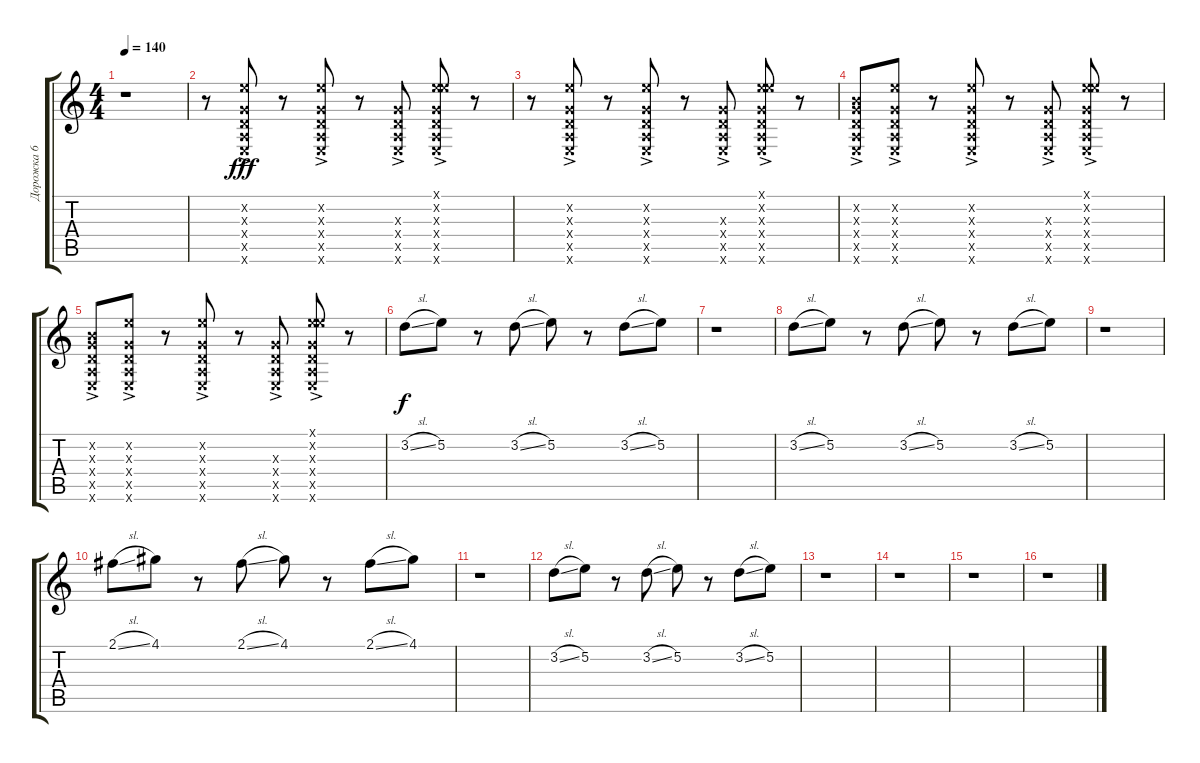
\track ("Дорожка 6" "Дорожка 6") {instrument overdrivenguitar}
\staff {score tabs}
\tuning (E4 B3 G3 D3 A2 E2) {hide}
\ts (4 4)
\tempo 140
\clef g2
\ks c
r.1{dy fff instrument overdrivenguitar} |
r.8 (5.2{ac x} 0.3{ac x} 0.4{ac x} 0.5{ac x} 0.6{ac x}).8 r.8 (5.2{ac x} 0.3{ac x} 0.4{ac x} 0.5{ac x} 0.6{ac x}).8 r.8 (0.3{ac x} 0.4{ac x} 0.5{ac x} 0.6{ac x}).8 (0.1{ac x} 5.2{ac x} 0.3{ac x} 0.4{ac x} 0.5{ac x} 0.6{ac x}).8 r.8 |
r.8 (5.2{ac x} 0.3{ac x} 0.4{ac x} 0.5{ac x} 0.6{ac x}).8 r.8 (5.2{ac x} 0.3{ac x} 0.4{ac x} 0.5{ac x} 0.6{ac x}).8 r.8 (0.3{ac x} 0.4{ac x} 0.5{ac x} 0.6{ac x}).8 (0.1{ac x} 5.2{ac x} 0.3{ac x} 0.4{ac x} 0.5{ac x} 0.6{ac x}).8 r.8 |
(0.2{ac x} 0.3{ac x} 0.4{ac x} 0.5{ac x} 0.6{ac x}).8 (5.2{ac x} 0.3{ac x} 0.4{ac x} 0.5{ac x} 0.6{ac x}).8 r.8 (5.2{ac x} 0.3{ac x} 0.4{ac x} 0.5{ac x} 0.6{ac x}).8 r.8 (0.3{ac x} 0.4{ac x} 0.5{ac x} 0.6{ac x}).8 (0.1{ac x} 5.2{ac x} 0.3{ac x} 0.4{ac x} 0.5{ac x} 0.6{ac x}).8 r.8 |
(0.2{ac x} 0.3{ac x} 0.4{ac x} 0.5{ac x} 0.6{ac x}).8 (5.2{ac x} 0.3{ac x} 0.4{ac x} 0.5{ac x} 0.6{ac x}).8 r.8 (5.2{ac x} 0.3{ac x} 0.4{ac x} 0.5{ac x} 0.6{ac x}).8 r.8 (0.3{ac x} 0.4{ac x} 0.5{ac x} 0.6{ac x}).8 (0.1{ac x} 5.2{ac x} 0.3{ac x} 0.4{ac x} 0.5{ac x} 0.6{ac x}).8 r.8 |
3.2{sl}.8{dy f} 5.2.8 r.8 3.2{sl}.8 5.2.8 r.8 3.2{sl}.8 5.2.8 |
r.1 |
3.2{sl}.8 5.2.8 r.8 3.2{sl}.8 5.2.8 r.8 3.2{sl}.8 5.2.8 |
r.1 |
2.1{sl}.8 4.1.8 r.8 2.1{sl}.8 4.1.8 r.8 2.1{sl}.8 4.1.8 |
r.1 |
3.2{sl}.8 5.2.8 r.8 3.2{sl}.8 5.2.8 r.8 3.2{sl}.8 5.2.8 |
r.1 |
r.1 |
r.1 |
r.1
